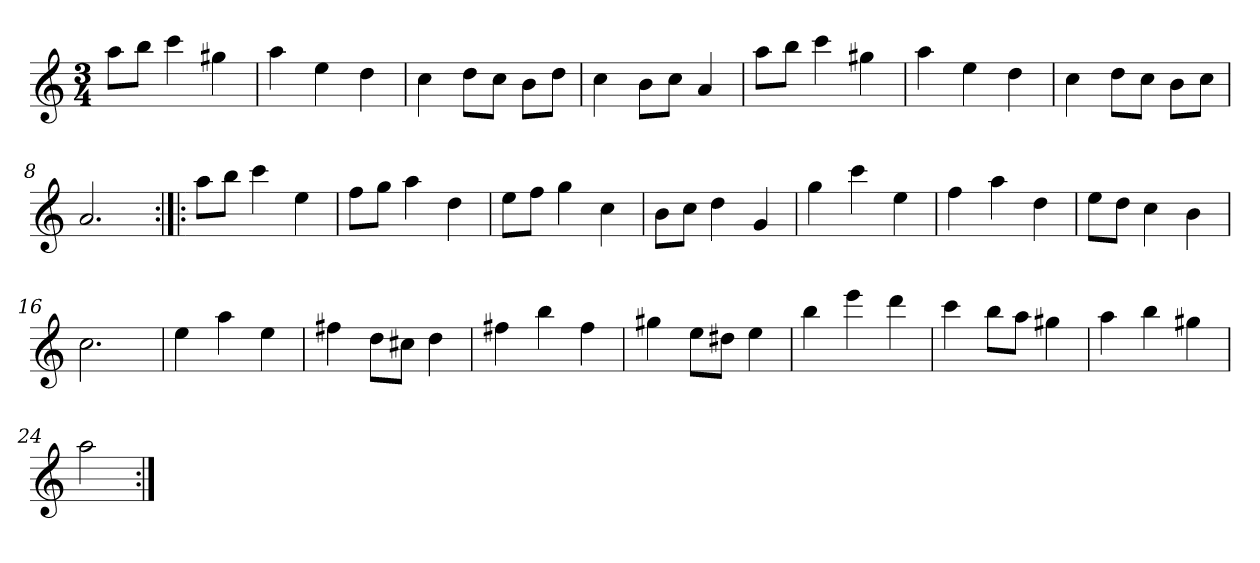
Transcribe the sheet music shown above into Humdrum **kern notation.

**kern
*part1
*staff1
*clefG2
*k[]
*a:
*M3/4
*MM132
=1
8aa\L
8bb\J
4ccc
4gg#X
=2
4aa
4ee
4dd
=3
4cc
8dd\L
8cc\J
8b\L
8dd\J
=4
4cc
8b\L
8cc\J
4a
=5
8aa\L
8bb\J
4ccc
4gg#X
=6
4aa
4ee
4dd
=7
4cc
8dd\L
8cc\J
8b\L
8cc\J
=8
2.a
=9:|!|:
8aa\L
8bb\J
4ccc
4ee
=10
8ff\L
8gg\J
4aa
4dd
=11
8ee\L
8ff\J
4gg
4cc
=12
8b\L
8cc\J
4dd
4g
=13
4gg
4ccc
4ee
=14
4ff
4aa
4dd
=15
8ee\L
8dd\J
4cc
4b
=16
2.cc
=17
4ee
4aa
4ee
=18
4ff#X
8dd\L
8cc#X\J
4dd
=19
4ff#X
4bb
4ff#
=20
4gg#X
8ee\L
8dd#X\J
4ee
=21
4bb
4eee
4ddd
=22
4ccc
8bb\L
8aa\J
4gg#X
=23
4aa
4bb
4gg#X
=24
2aa
=:|!
*-
